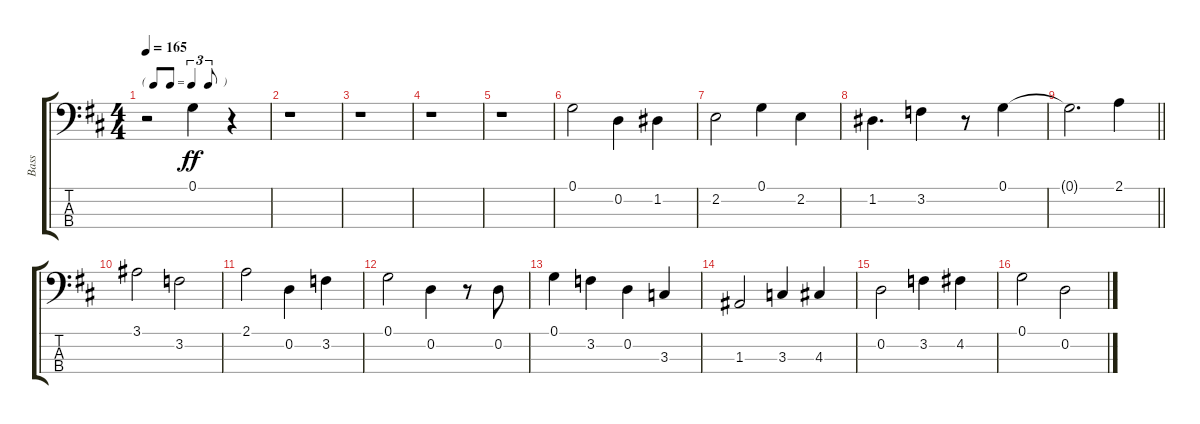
\track ("Bass" "Bass") {instrument electricbasspick}
\staff {score tabs}
\tuning (G2 D2 A1 E1) {hide}
\ts (4 4)
\tf triplet8th
\tempo 165
\clef f4
\ks d
r.2{dy ff} 0.1.4 r.4 |
r.1 |
r.1 |
r.1 |
r.1 |
0.1.2 0.2.4 1.2.4 |
2.2.2 0.1.4 2.2.4 |
1.2.4{d} 3.2.4 r.8 0.1.4 |
\barLineRight lightlight
0.1{t}.2{d} 2.1.4 |
3.1.2 3.2.2 |
2.1.2 0.2.4 3.2.4 |
0.1.2 0.2.4 r.8 0.2.8 |
0.1.4 3.2.4 0.2.4 3.3.4 |
1.3.2 3.3.4 4.3.4 |
0.2.2 3.2.4 4.2.4 |
0.1.2 0.2.2
